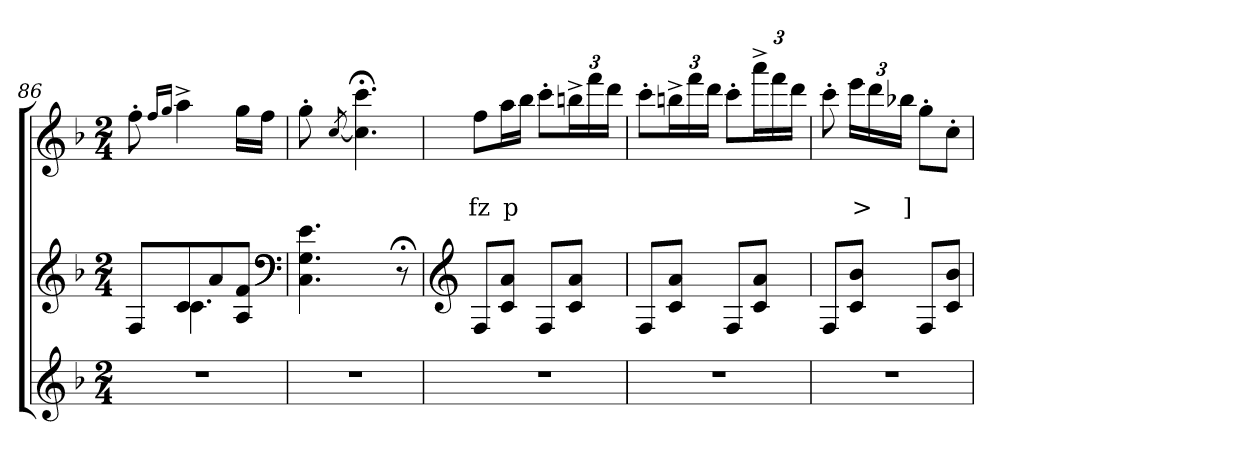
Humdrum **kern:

**kern	**kern	**kern	**text	**text
*part3	*part2	*part1	*part1	*part1
*staff3	*staff2	*staff1	*staff1	*staff1
*clefG2	*clefG2	*clefG2	*	*
*k[b-]	*k[b-]	*k[b-]	*	*
*M2/4	*M2/4	*M2/4	*	*
=86	=86	=86	=86	=86
*	*^	*	*	*
2r	8FL	8ryy	8ff'>	.	.
.	.	.	16qqff/LL	.	.
.	.	.	16qqgg/JJ	.	.
.	8c	4.c	4aa^>	.	.
.	8a	.	.	.	.
.	8f 8AJ	.	16ggLL	.	.
.	.	.	16ffJJ	.	.
*	*v	*v	*	*	*
*	*clefF4	*	*	*
=87	=87	=87	=87	=87
2r	4.e 4.G 4.C	8gg'>	.	.
.	.	[8qcc/	.	.
.	.	4.ccc;< 4.cc];<	.	.
.	8r;<	.	.	.
=88	=88	=88	=88	=88
*	*clefG2	*	*	*
2r	8FL	8ffL	.	fz
.	8a 8cJ	16aaL	.	p
.	.	16bb-JJ	.	.
.	8FL	8ccc'>L	.	.
.	8a 8cJ	24bbn^>L	.	.
.	.	24fff	.	.
.	.	24dddJJ	.	.
=89	=89	=89	=89	=89
2r	8FL	8ccc'>L	.	.
.	8a 8cJ	24bbn^>L	.	.
.	.	24fff	.	.
.	.	24dddJJ	.	.
.	8FL	8ccc'>L	.	.
.	8a 8cJ	24aaa^>L	.	.
.	.	24fff	.	.
.	.	24dddJJ	.	.
=90	=90	=90	=90	=90
2r	8FL	8ccc'>	.	.
.	8b- 8cJ	24eeeLL	.	>
.	.	24ddd	.	.
.	.	24bb-XJJ	.	]
.	8FL	8gg'>L	.	.
.	8b- 8cJ	8cc'>J	.	.
=	=	=	=	=
*-	*-	*-	*-	*-
